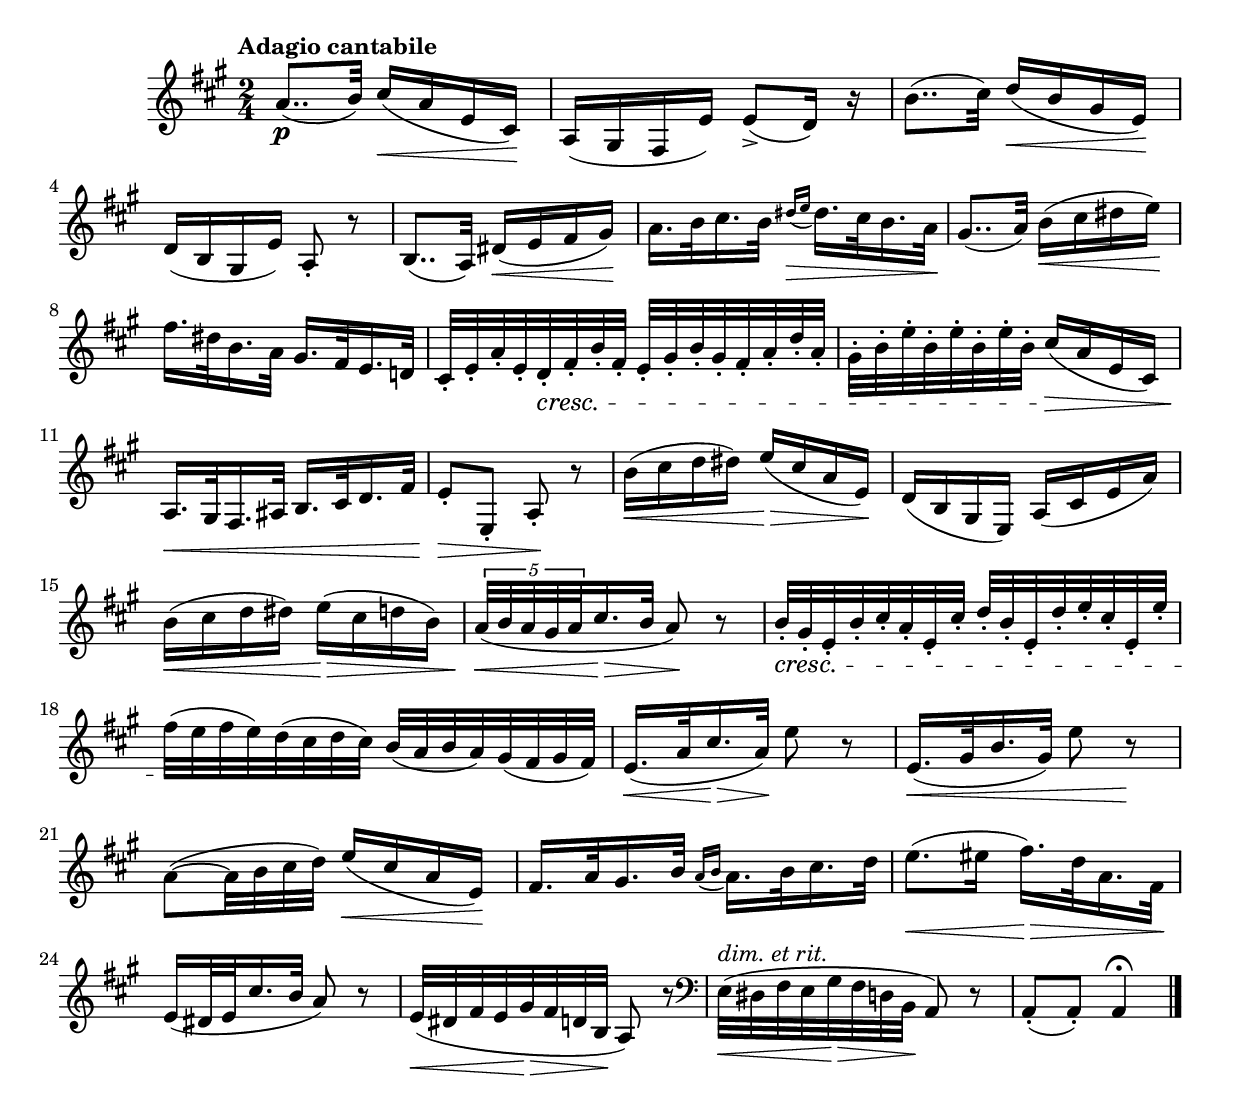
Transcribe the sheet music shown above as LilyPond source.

\version "2.22.0"

\include "settings.ily"

\relative {
  \language "english"

  \transposition f

  \tempo "Adagio cantabile"

  \key a \major
  \time 2/4

  a'8..( \p b32) c-sharp16( \< a e c-sharp) \! |
  a16( g-sharp f-sharp e') e8->( d16) r |
  b'8..( c-sharp32) d16( \< b g-sharp e) \! |
  d16( b g-sharp e') a,8-. r |
  b8..( a32) d-sharp16( \< e f-sharp g-sharp) \! |
  a16. b32 c-sharp16. b32 \appoggiatura { d-sharp16 \> e } d-sharp16. c-sharp32 b16. a32 \! |
  g-sharp8..( a32) b16( \< c-sharp d-sharp e) \! |
  f-sharp16. d-sharp32 b16. a32 g-sharp16. f-sharp32 e16. d-natural!32 |
  c-sharp32-. e-. a-. e-. d-. \cresc f-sharp-. b-. f-sharp-. e-. g-sharp-. b-. g-sharp-. f-sharp-. a-. d-. a-. |
  g-sharp32-. b-. e-. b-. e-. b-. e-. b-. c-sharp16( \> a e c-sharp) |
  a16. \< g-sharp32 f-sharp16. a-sharp32 b16. c-sharp32 d16. f-sharp32 |
  e8-. \> e,-. a-. \! r |
  b'16( \< c-sharp d d-sharp) e( \> c-sharp a e) \! |
  d16( b g-sharp e) a( c-sharp e a) |
  b16( \< c-sharp d d-sharp) e( \> c-sharp d b) |
  \tweak bracket-visibility ##t \tuplet 5/4 { a32( \< b a g-sharp a } c-sharp16. \> b32 a8) \! r |
  b32-. \cresc g-sharp-. e-. b'-. c-sharp-. a-. e-. c-sharp'-. d-. b-. e,-. d'-. e-. c-sharp-. e,-. e'-. |
  f-sharp32( \! e f-sharp e) d( c-sharp d c-sharp) b( a b a) g-sharp( f-sharp g-sharp f-sharp) |
  e16.( \< a32 c-sharp16. \> a32) \! e'8 r |
  e,16.( \< g-sharp32 b16. g-sharp32) e'8 r \! |
  a,8~( a32 b c-sharp d) e16( \< c-sharp a e) \! |
  f-sharp16. a32 g-sharp16. b32 \appoggiatura { a16 b } a16. b32 c-sharp16. d32 |
  e8.( \< e-sharp16 f-sharp16.) \> d32 a16. f-sharp32 \! |
  e16( d-sharp32 e c-sharp'16. b32 a8) r |
  e32( \< d-sharp f-sharp e g-sharp \> f-sharp d b \! a8) r |
  \clef \bass-clef-name
  e32^\markup { \italic "dim. et rit." }( \< d-sharp f-sharp e g-sharp \> f-sharp d b \! a8) r |
  a8-.( a-.) a4\fermata | \bar "|."
}
